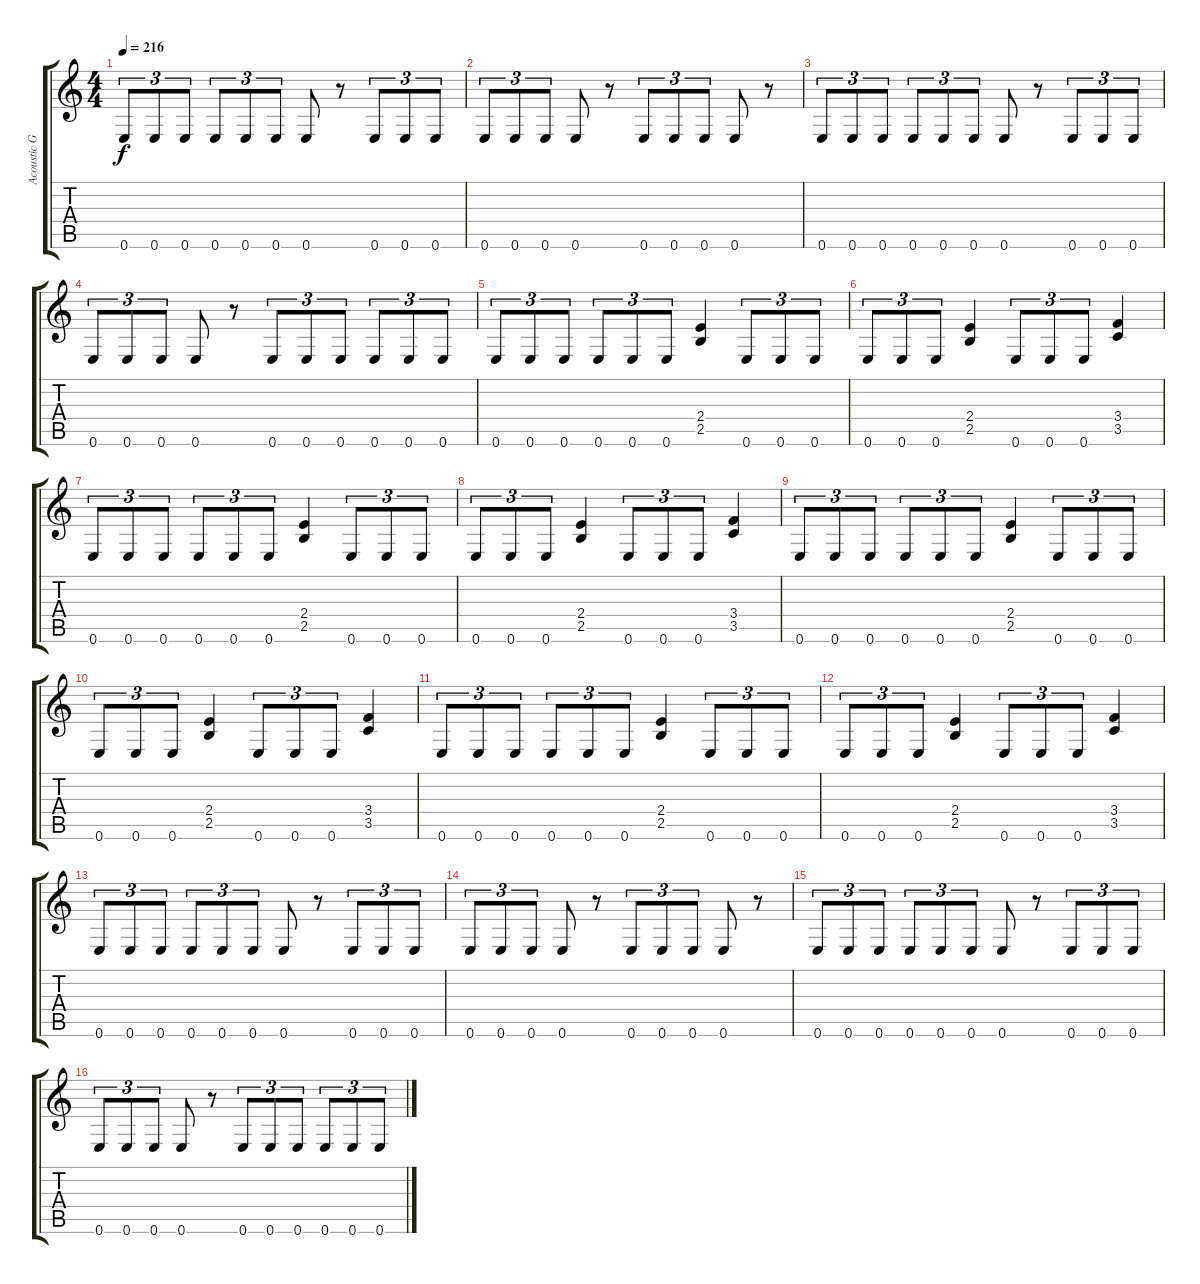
\track ("Acoustic Guitar (Guitar 1)" "Acoustic G") {instrument acousticguitarsteel}
\staff {score tabs}
\tuning (E4 B3 G3 D3 A2 E2) {hide}
\ts (4 4)
\tempo 216
\clef g2
\ks c
0.6.8{tu (3 2) dy f} 0.6.8{tu (3 2)} 0.6.8{tu (3 2)} 0.6.8{tu (3 2)} 0.6.8{tu (3 2)} 0.6.8{tu (3 2)} 0.6.8 r.8 0.6.8{tu (3 2)} 0.6.8{tu (3 2)} 0.6.8{tu (3 2)} |
0.6.8{tu (3 2)} 0.6.8{tu (3 2)} 0.6.8{tu (3 2)} 0.6.8 r.8 0.6.8{tu (3 2)} 0.6.8{tu (3 2)} 0.6.8{tu (3 2)} 0.6.8 r.8 |
0.6.8{tu (3 2)} 0.6.8{tu (3 2)} 0.6.8{tu (3 2)} 0.6.8{tu (3 2)} 0.6.8{tu (3 2)} 0.6.8{tu (3 2)} 0.6.8 r.8 0.6.8{tu (3 2)} 0.6.8{tu (3 2)} 0.6.8{tu (3 2)} |
0.6.8{tu (3 2)} 0.6.8{tu (3 2)} 0.6.8{tu (3 2)} 0.6.8 r.8 0.6.8{tu (3 2)} 0.6.8{tu (3 2)} 0.6.8{tu (3 2)} 0.6.8{tu (3 2)} 0.6.8{tu (3 2)} 0.6.8{tu (3 2)} |
0.6.8{tu (3 2)} 0.6.8{tu (3 2)} 0.6.8{tu (3 2)} 0.6.8{tu (3 2)} 0.6.8{tu (3 2)} 0.6.8{tu (3 2)} (2.4 2.5).4 0.6.8{tu (3 2)} 0.6.8{tu (3 2)} 0.6.8{tu (3 2)} |
0.6.8{tu (3 2)} 0.6.8{tu (3 2)} 0.6.8{tu (3 2)} (2.4 2.5).4 0.6.8{tu (3 2)} 0.6.8{tu (3 2)} 0.6.8{tu (3 2)} (3.4 3.5).4 |
0.6.8{tu (3 2)} 0.6.8{tu (3 2)} 0.6.8{tu (3 2)} 0.6.8{tu (3 2)} 0.6.8{tu (3 2)} 0.6.8{tu (3 2)} (2.4 2.5).4 0.6.8{tu (3 2)} 0.6.8{tu (3 2)} 0.6.8{tu (3 2)} |
0.6.8{tu (3 2)} 0.6.8{tu (3 2)} 0.6.8{tu (3 2)} (2.4 2.5).4 0.6.8{tu (3 2)} 0.6.8{tu (3 2)} 0.6.8{tu (3 2)} (3.4 3.5).4 |
0.6.8{tu (3 2)} 0.6.8{tu (3 2)} 0.6.8{tu (3 2)} 0.6.8{tu (3 2)} 0.6.8{tu (3 2)} 0.6.8{tu (3 2)} (2.4 2.5).4 0.6.8{tu (3 2)} 0.6.8{tu (3 2)} 0.6.8{tu (3 2)} |
0.6.8{tu (3 2)} 0.6.8{tu (3 2)} 0.6.8{tu (3 2)} (2.4 2.5).4 0.6.8{tu (3 2)} 0.6.8{tu (3 2)} 0.6.8{tu (3 2)} (3.4 3.5).4 |
0.6.8{tu (3 2)} 0.6.8{tu (3 2)} 0.6.8{tu (3 2)} 0.6.8{tu (3 2)} 0.6.8{tu (3 2)} 0.6.8{tu (3 2)} (2.4 2.5).4 0.6.8{tu (3 2)} 0.6.8{tu (3 2)} 0.6.8{tu (3 2)} |
0.6.8{tu (3 2)} 0.6.8{tu (3 2)} 0.6.8{tu (3 2)} (2.4 2.5).4 0.6.8{tu (3 2)} 0.6.8{tu (3 2)} 0.6.8{tu (3 2)} (3.4 3.5).4 |
0.6.8{tu (3 2)} 0.6.8{tu (3 2)} 0.6.8{tu (3 2)} 0.6.8{tu (3 2)} 0.6.8{tu (3 2)} 0.6.8{tu (3 2)} 0.6.8 r.8 0.6.8{tu (3 2)} 0.6.8{tu (3 2)} 0.6.8{tu (3 2)} |
0.6.8{tu (3 2)} 0.6.8{tu (3 2)} 0.6.8{tu (3 2)} 0.6.8 r.8 0.6.8{tu (3 2)} 0.6.8{tu (3 2)} 0.6.8{tu (3 2)} 0.6.8 r.8 |
0.6.8{tu (3 2)} 0.6.8{tu (3 2)} 0.6.8{tu (3 2)} 0.6.8{tu (3 2)} 0.6.8{tu (3 2)} 0.6.8{tu (3 2)} 0.6.8 r.8 0.6.8{tu (3 2)} 0.6.8{tu (3 2)} 0.6.8{tu (3 2)} |
0.6.8{tu (3 2)} 0.6.8{tu (3 2)} 0.6.8{tu (3 2)} 0.6.8 r.8 0.6.8{tu (3 2)} 0.6.8{tu (3 2)} 0.6.8{tu (3 2)} 0.6.8{tu (3 2)} 0.6.8{tu (3 2)} 0.6.8{tu (3 2)}
